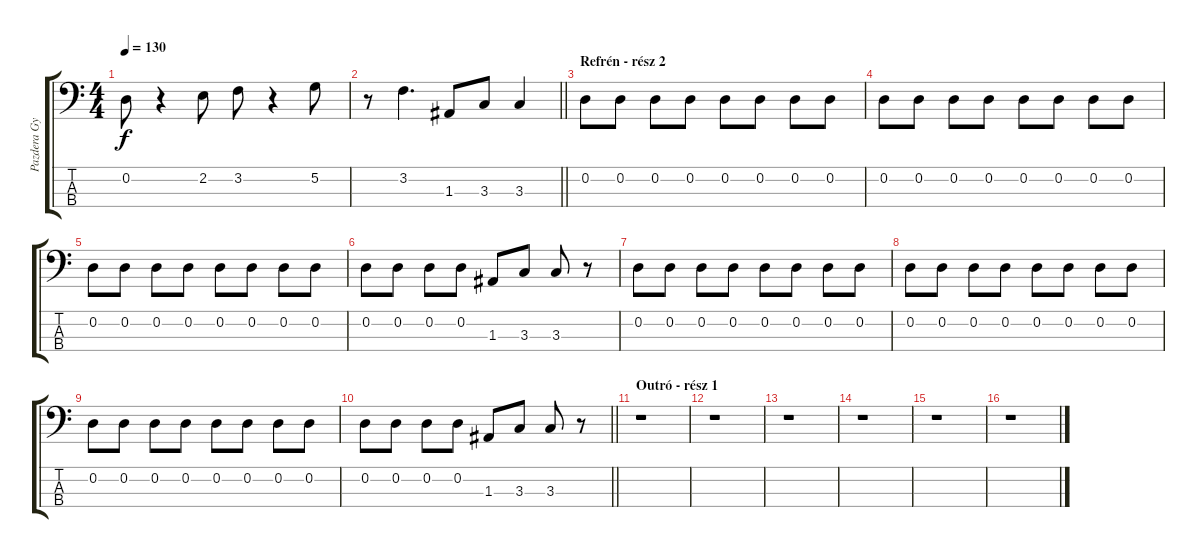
\track ("Pazdera György - basszusgitár" "Pazdera Gy") {instrument electricbasspick}
\staff {score tabs}
\tuning (G2 D2 A1 E1) {hide}
\ts (4 4)
\tempo 130
\clef f4
\ks c
0.2.8{dy f} r.4 2.2.8 3.2.8 r.4 5.2.8 |
\barLineRight lightlight
r.8 3.2.4{d} 1.3.8 3.3.8 3.3.4 |
\section ("" "Refrén - rész 2")
0.2.8 0.2.8 0.2.8 0.2.8 0.2.8 0.2.8 0.2.8 0.2.8 |
0.2.8 0.2.8 0.2.8 0.2.8 0.2.8 0.2.8 0.2.8 0.2.8 |
0.2.8 0.2.8 0.2.8 0.2.8 0.2.8 0.2.8 0.2.8 0.2.8 |
0.2.8 0.2.8 0.2.8 0.2.8 1.3.8 3.3.8 3.3.8 r.8 |
0.2.8 0.2.8 0.2.8 0.2.8 0.2.8 0.2.8 0.2.8 0.2.8 |
0.2.8 0.2.8 0.2.8 0.2.8 0.2.8 0.2.8 0.2.8 0.2.8 |
0.2.8 0.2.8 0.2.8 0.2.8 0.2.8 0.2.8 0.2.8 0.2.8 |
\barLineRight lightlight
0.2.8 0.2.8 0.2.8 0.2.8 1.3.8 3.3.8 3.3.8 r.8 |
\section ("" "Outró - rész 1")
r.1 |
r.1 |
r.1 |
r.1 |
r.1 |
r.1
